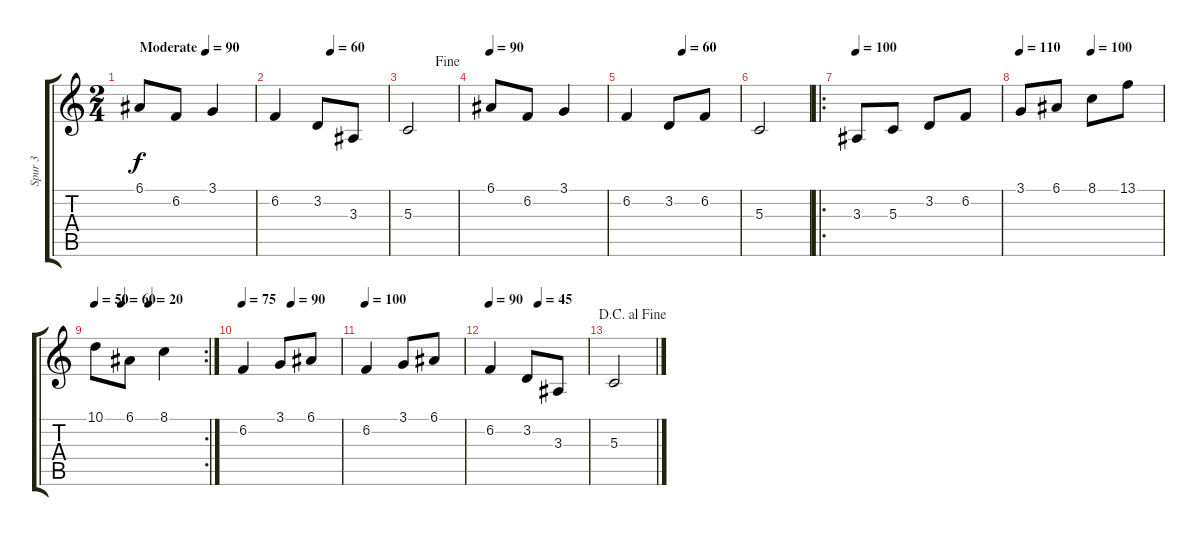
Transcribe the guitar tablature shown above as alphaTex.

\track ("Spur 3" "Spur 3") {instrument pizzicatostrings}
\staff {score tabs}
\tuning (E4 B3 G3 D3 A2 E2) {hide}
\ts (2 4)
\tempo (90 "Moderate")
\clef g2
\ks c
6.1.8{dy f instrument pizzicatostrings} 6.2.8 3.1.4 |
\tempo (60 0.5)
6.2.4 3.2.8 3.3.8 |
\jump fine
5.3.2 |
\tempo 90
6.1.8 6.2.8 3.1.4 |
\tempo (60 0.5)
6.2.4 3.2.8 6.2.8 |
5.3.2 |
\ro
\tempo 100
3.3.8 5.3.8 3.2.8 6.2.8 |
\tempo 110
\tempo (100 0.5)
3.1.8 6.1.8 8.1.8 13.1.8 |
\rc 2
\tempo 50
\tempo (60 0.25)
\tempo (20 0.5)
10.1.8 6.1.8 8.1.4 |
\tempo 75
\tempo (90 0.5)
6.2.4 3.1.8 6.1.8 |
\tempo 100
6.2.4 3.1.8 6.1.8 |
\tempo 90
\tempo (45 0.5)
6.2.4 3.2.8 3.3.8 |
\jump dacapoalfine
5.3.2
